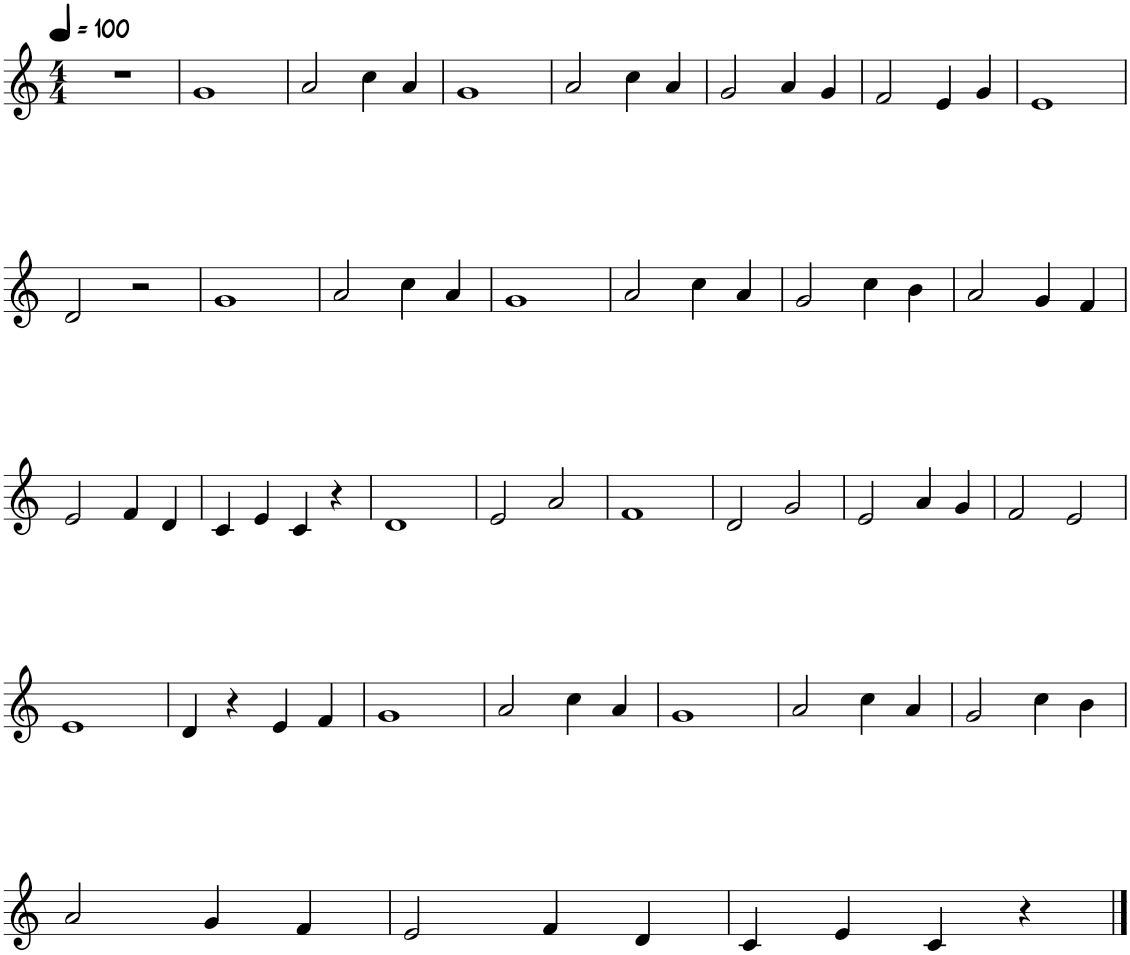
**kern
*part1
*staff1
*I"Piano
*I'Pno.
*clefG2
*k[]
*M4/4
*MM100
=1
1r
=2
1g
=3
2a/
4cc\
4a/
=4
1g
=5
2a/
4cc\
4a/
=6
2g/
4a/
4g/
=7
2f/
4e/
4g/
=8
1e
!!LO:LB:g=z
=9
2d/
2r
=10
1g
=11
2a/
4cc\
4a/
=12
1g
=13
2a/
4cc\
4a/
=14
2g/
4cc\
4b\
=15
2a/
4g/
4f/
!!LO:LB:g=z
=16
2e/
4f/
4d/
=17
4c/
4e/
4c/
4r
=18
1d
=19
2e/
2a/
=20
1f
=21
2d/
2g/
=22
2e/
4a/
4g/
=23
2f/
2e/
!!LO:LB:g=z
=24
1e
=25
4d/
4r
4e/
4f/
=26
1g
=27
2a/
4cc\
4a/
=28
1g
=29
2a/
4cc\
4a/
=30
2g/
4cc\
4b\
!!LO:LB:g=z
=31
2a/
4g/
4f/
=32
2e/
4f/
4d/
=33
4c/
4e/
4c/
4r
==
*-
